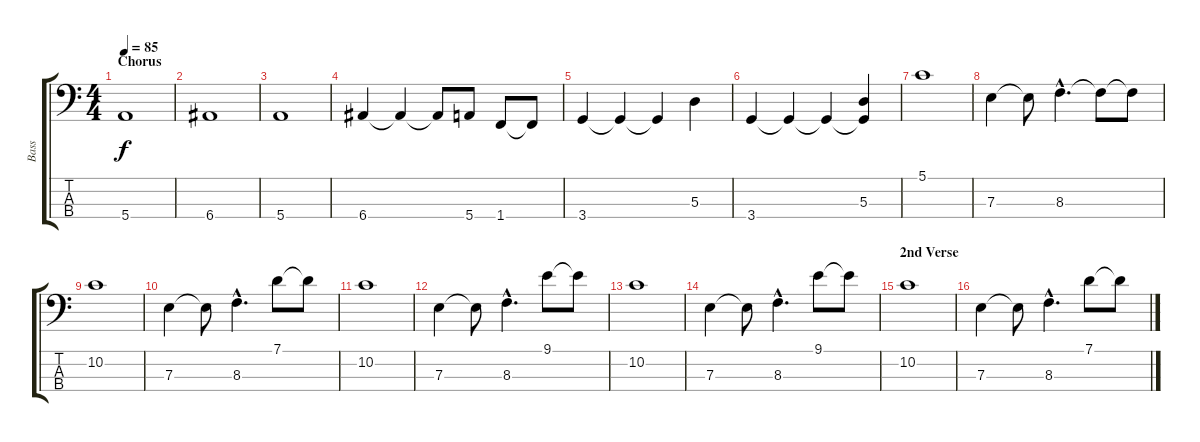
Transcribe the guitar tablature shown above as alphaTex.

\track ("Bass" "Bass") {instrument electricbassfinger}
\staff {score tabs}
\tuning (G2 D2 A1 E1) {hide}
\ts (4 4)
\section ("" "Chorus")
\tempo 85
\clef f4
\ks c
5.4.1{dy f} |
6.4.1 |
5.4.1 |
6.4.4 6.4{t}.4 6.4{t}.8 5.4.8 1.4.8 1.4{t}.8 |
3.4.4 3.4{t}.4 3.4{t}.4 5.3.4 |
3.4.4 3.4{t}.4 3.4{t}.4 (5.3 3.4{t}).4 |
5.1.1 |
7.3.4 7.3{t}.8 8.3{hac}.4{d} 8.3{t}.8 8.3{t}.8 |
10.2.1 |
7.3.4 7.3{t}.8 8.3{hac}.4{d} 7.1.8 7.1{t}.8 |
10.2.1 |
7.3.4 7.3{t}.8 8.3{hac}.4{d} 9.1.8 9.1{t}.8 |
10.2.1 |
7.3.4 7.3{t}.8 8.3{hac}.4{d} 9.1.8 9.1{t}.8 |
\section ("" "2nd Verse")
10.2.1 |
7.3.4 7.3{t}.8 8.3{hac}.4{d} 7.1.8 7.1{t}.8
